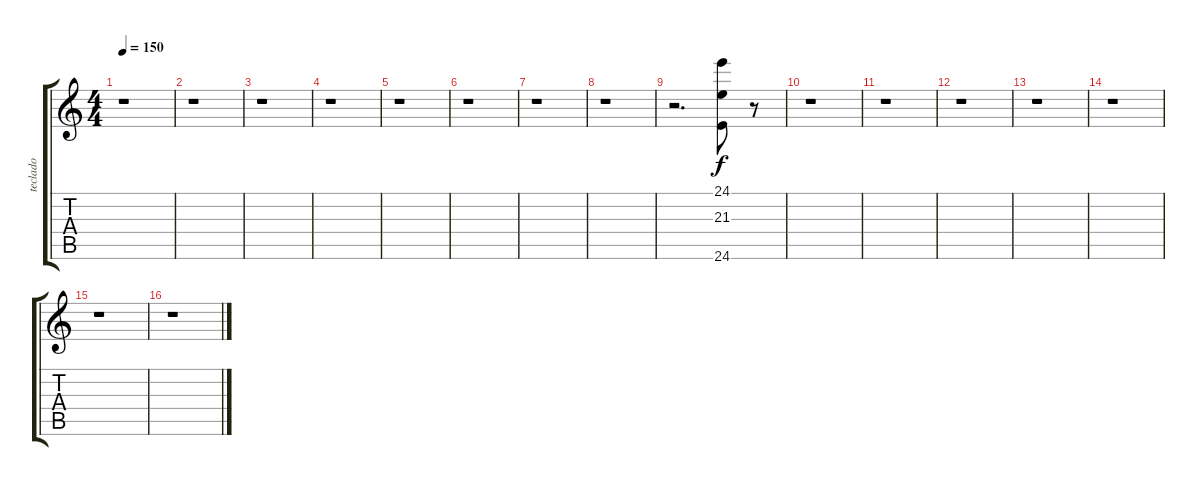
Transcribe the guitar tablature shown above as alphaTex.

\track ("teclado" "teclado") {instrument stringensemble1}
\staff {score tabs}
\tuning (E4 B3 G3 D3 A2 E2) {hide}
\ts (4 4)
\tempo 150
\clef g2
\ks c
r.1{dy f} |
r.1 |
r.1 |
r.1 |
r.1 |
r.1 |
r.1 |
r.1 |
r.2{d} (24.1 21.3 24.6).8 r.8 |
r.1 |
r.1 |
r.1 |
r.1 |
r.1 |
r.1 |
r.1
